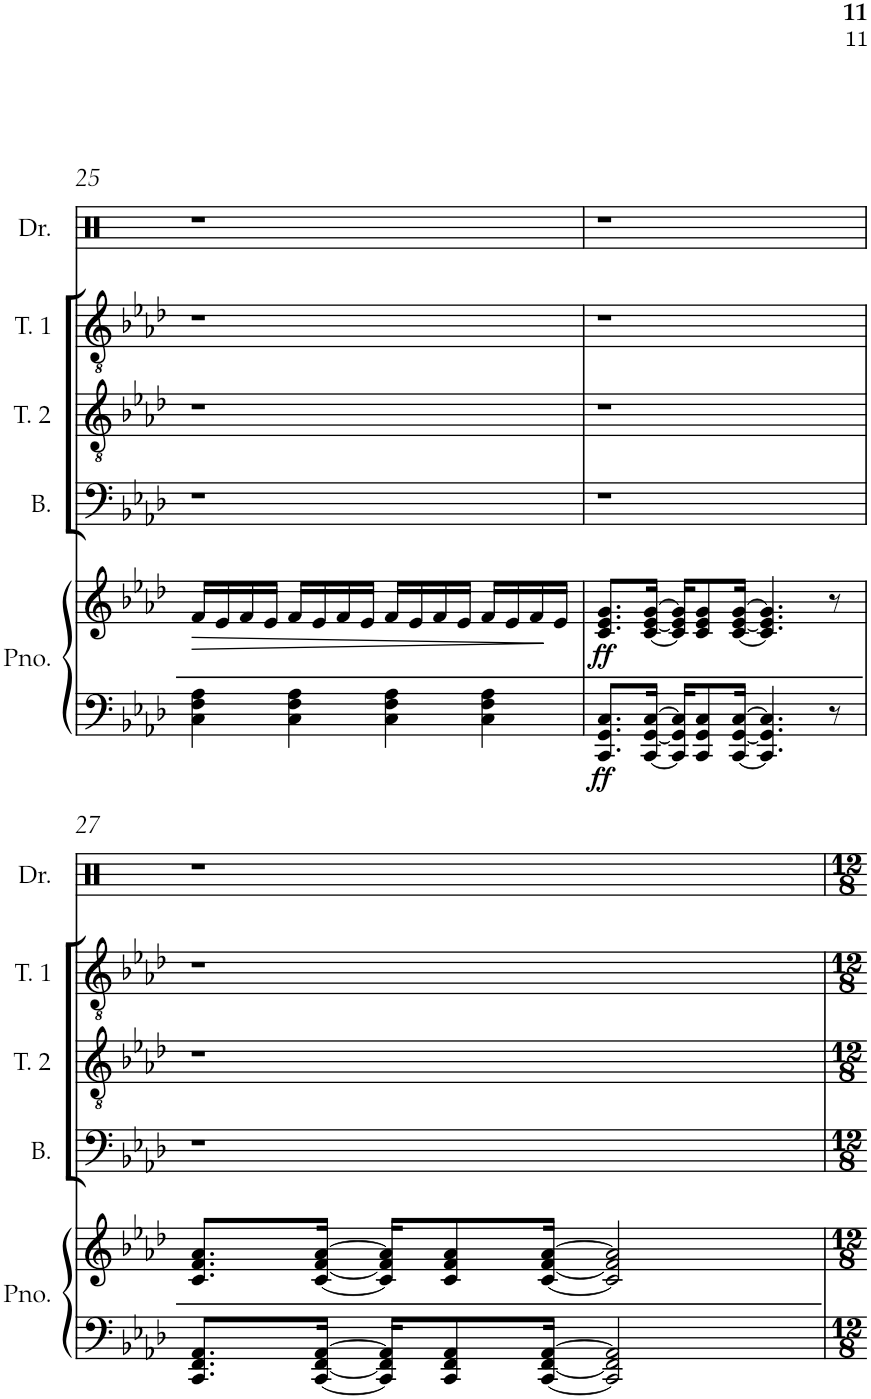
**kern	**kern	**dynam	**kern	**kern	**kern	**kern
*part5	*part5	*part5	*part4	*part3	*part2	*part1
*staff6	*staff5	*staff5/6	*staff4	*staff3	*staff2	*staff1
*I"Piano	*	*	*I"Bass	*I"Tenor 2	*I"Tenor 1	*I"Drum Set
*I'Pno.	*	*	*I'B.	*I'T. 2	*I'T. 1	*I'Dr.
!!LO:PB:g=z
*clefF4	*clefG2	*	*clefF4	*clefGv2	*clefGv2	*clefX
*k[b-e-a-d-]	*k[b-e-a-d-]	*	*k[b-e-a-d-]	*k[b-e-a-d-]	*k[b-e-a-d-]	*k[]
*M4/4	*M4/4	*	*M4/4	*M4/4	*M4/4	*M4/4
=25	=25	=25	=25	=25	=25	=25
!	!	!LO:HP:b	!	!	!	!
4C\ 4F\ 4A-\	16f/LL	>	1r	1r	1r	1r
.	16e-/	.	.	.	.	.
.	16f/	.	.	.	.	.
.	16e-/JJ	.	.	.	.	.
4C\ 4F\ 4A-\	16f/LL	.	.	.	.	.
.	16e-/	.	.	.	.	.
.	16f/	.	.	.	.	.
.	16e-/JJ	.	.	.	.	.
4C\ 4F\ 4A-\	16f/LL	.	.	.	.	.
.	16e-/	.	.	.	.	.
.	16f/	.	.	.	.	.
.	16e-/JJ	.	.	.	.	.
4C\ 4F\ 4A-\	16f/LL	.	.	.	.	.
.	16e-/	.	.	.	.	.
.	16f/	.	.	.	.	.
.	16e-/JJ	]	.	.	.	.
=26	=26	=26	=26	=26	=26	=26
!	!	!LO:DY:b=2	!	!	!	!
!	!	!LO:DY:n=1:b	!	!	!	!
8.CC/ 8.GG/ 8.C/L	8.c/ 8.e-/ 8.g/L	ff ff	1r	1r	1r	1r
[<16CC/ [<16GG/ [>16C/Jk	[<16c/ [<16e-/ [>16g/Jk	.	.	.	.	.
16CC/] 16GG/] 16C/]KL	16c/] 16e-/] 16g/]KL	.	.	.	.	.
8CC/ 8GG/ 8C/	8c/ 8e-/ 8g/	.	.	.	.	.
[<16CC/ [<16GG/ [>16C/Jk	[<16c/ [<16e-/ [>16g/Jk	.	.	.	.	.
4.CC/] 4.GG/] 4.C/]	4.c/] 4.e-/] 4.g/]	.	.	.	.	.
8r	8r	.	.	.	.	.
!!LO:LB:g=z
=27	=27	=27	=27	=27	=27	=27
8.CC/ 8.FF/ 8.AA-/L	8.c/ 8.f/ 8.a-/L	.	1r	1r	1r	1r
[<16CC/ [<16FF/ [>16AA-/Jk	[<16c/ [<16f/ [>16a-/Jk	.	.	.	.	.
16CC/] 16FF/] 16AA-/]KL	16c/] 16f/] 16a-/]KL	.	.	.	.	.
8CC/ 8FF/ 8AA-/	8c/ 8f/ 8a-/	.	.	.	.	.
[<16CC/ [<16FF/ [>16AA-/Jk	[<16c/ [<16f/ [>16a-/Jk	.	.	.	.	.
2CC/] 2FF/] 2AA-/]	2c/] 2f/] 2a-/]	.	.	.	.	.
=	=	=	=	=	=	=
*-	*-	*-	*-	*-	*-	*-
